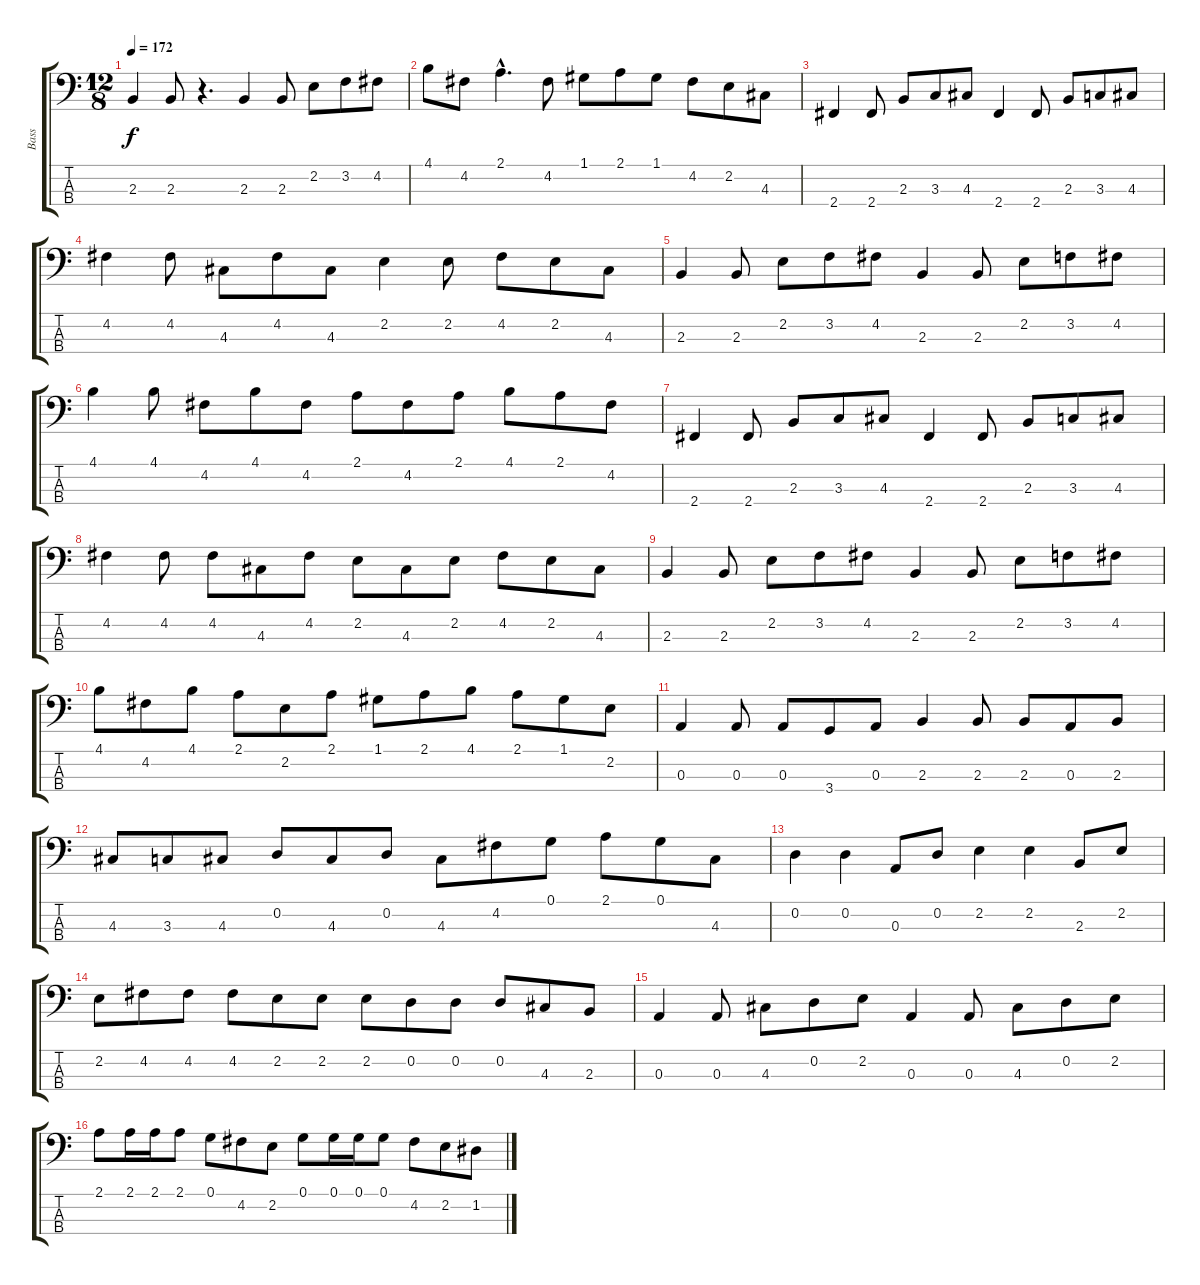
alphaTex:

\track ("Bass" "Bass") {instrument electricbasspick}
\staff {score tabs}
\tuning (G2 D2 A1 E1) {hide}
\ts (12 8)
\tempo 172
\clef f4
\ks c
2.3.4{dy f} 2.3.8 r.4{d} 2.3.4 2.3.8 2.2.8 3.2.8 4.2.8 |
4.1.8 4.2.8 2.1{hac}.4{d} 4.2.8 1.1.8 2.1.8 1.1.8 4.2.8 2.2.8 4.3.8 |
2.4.4 2.4.8 2.3.8 3.3.8 4.3.8 2.4.4 2.4.8 2.3.8 3.3.8 4.3.8 |
4.2.4 4.2.8 4.3.8 4.2.8 4.3.8 2.2.4 2.2.8 4.2.8 2.2.8 4.3.8 |
2.3.4 2.3.8 2.2.8 3.2.8 4.2.8 2.3.4 2.3.8 2.2.8 3.2.8 4.2.8 |
4.1.4 4.1.8 4.2.8 4.1.8 4.2.8 2.1.8 4.2.8 2.1.8 4.1.8 2.1.8 4.2.8 |
2.4.4 2.4.8 2.3.8 3.3.8 4.3.8 2.4.4 2.4.8 2.3.8 3.3.8 4.3.8 |
4.2.4 4.2.8 4.2.8 4.3.8 4.2.8 2.2.8 4.3.8 2.2.8 4.2.8 2.2.8 4.3.8 |
2.3.4 2.3.8 2.2.8 3.2.8 4.2.8 2.3.4 2.3.8 2.2.8 3.2.8 4.2.8 |
4.1.8 4.2.8 4.1.8 2.1.8 2.2.8 2.1.8 1.1.8 2.1.8 4.1.8 2.1.8 1.1.8 2.2.8 |
0.3.4 0.3.8 0.3.8 3.4.8 0.3.8 2.3.4 2.3.8 2.3.8 0.3.8 2.3.8 |
4.3.8 3.3.8 4.3.8 0.2.8 4.3.8 0.2.8 4.3.8 4.2.8 0.1.8 2.1.8 0.1.8 4.3.8 |
0.2.4 0.2.4 0.3.8 0.2.8 2.2.4 2.2.4 2.3.8 2.2.8 |
2.2.8 4.2.8 4.2.8 4.2.8 2.2.8 2.2.8 2.2.8 0.2.8 0.2.8 0.2.8 4.3.8 2.3.8 |
0.3.4 0.3.8 4.3.8 0.2.8 2.2.8 0.3.4 0.3.8 4.3.8 0.2.8 2.2.8 |
2.1.8 2.1.16 2.1.16 2.1.8 0.1.8 4.2.8 2.2.8 0.1.8 0.1.16 0.1.16 0.1.8 4.2.8 2.2.8 1.2.8
